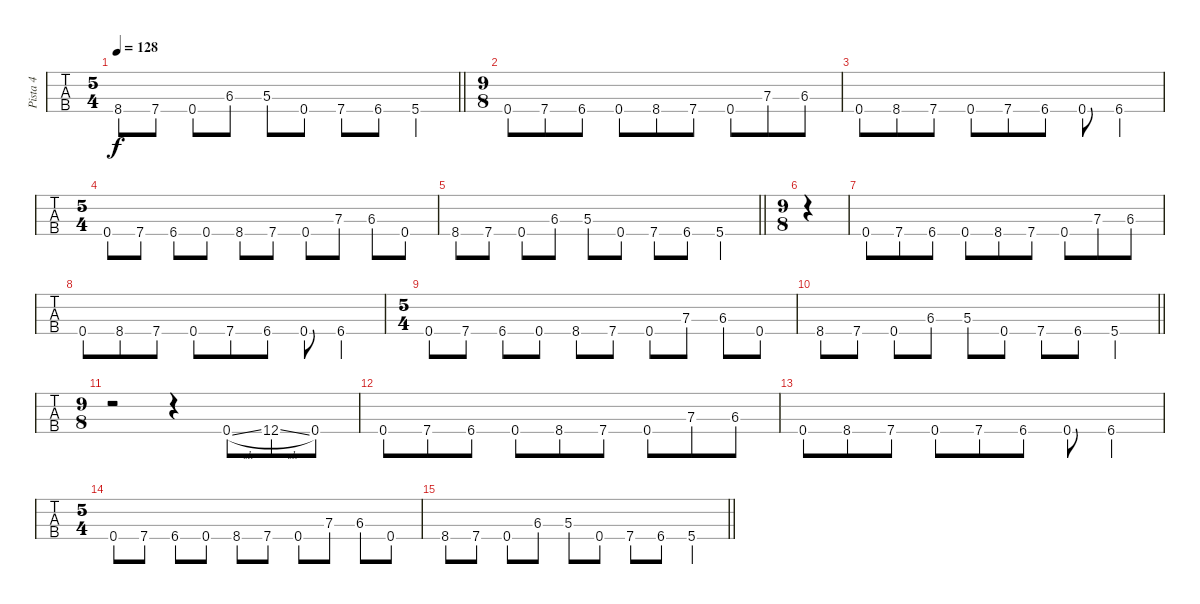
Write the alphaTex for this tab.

\track ("Pista 4" "Pista 4") {instrument electricbassfinger}
\staff {tabs}
\tuning (G2 D2 A1 E1) {hide}
\ts (5 4)
\tempo 128
\clef f4
\barLineRight lightlight
\ks c
8.4.8{dy f} 7.4.8 0.4.8 6.3.8 5.3.8 0.4.8 7.4.8 6.4.8 5.4.4 |
\ts (9 8)
0.4.8 7.4.8 6.4.8 0.4.8 8.4.8 7.4.8 0.4.8 7.3.8 6.3.8 |
0.4.8 8.4.8 7.4.8 0.4.8 7.4.8 6.4.8 0.4.8 6.4.4 |
\ts (5 4)
0.4.8 7.4.8 6.4.8 0.4.8 8.4.8 7.4.8 0.4.8 7.3.8 6.3.8 0.4.8 |
\barLineRight lightlight
8.4.8 7.4.8 0.4.8 6.3.8 5.3.8 0.4.8 7.4.8 6.4.8 5.4.4 |
\ts (9 8)
|
0.4.8 7.4.8 6.4.8 0.4.8 8.4.8 7.4.8 0.4.8 7.3.8 6.3.8 |
0.4.8 8.4.8 7.4.8 0.4.8 7.4.8 6.4.8 0.4.8 6.4.4 |
\ts (5 4)
0.4.8 7.4.8 6.4.8 0.4.8 8.4.8 7.4.8 0.4.8 7.3.8 6.3.8 0.4.8 |
\barLineRight lightlight
8.4.8 7.4.8 0.4.8 6.3.8 5.3.8 0.4.8 7.4.8 6.4.8 5.4.4 |
\ts (9 8)
r.2 r.4 0.4{sl}.8 12.4{sl}.8 0.4.8 |
0.4.8 7.4.8 6.4.8 0.4.8 8.4.8 7.4.8 0.4.8 7.3.8 6.3.8 |
0.4.8 8.4.8 7.4.8 0.4.8 7.4.8 6.4.8 0.4.8 6.4.4 |
\ts (5 4)
0.4.8 7.4.8 6.4.8 0.4.8 8.4.8 7.4.8 0.4.8 7.3.8 6.3.8 0.4.8 |
\barLineRight lightlight
8.4.8 7.4.8 0.4.8 6.3.8 5.3.8 0.4.8 7.4.8 6.4.8 5.4.4
